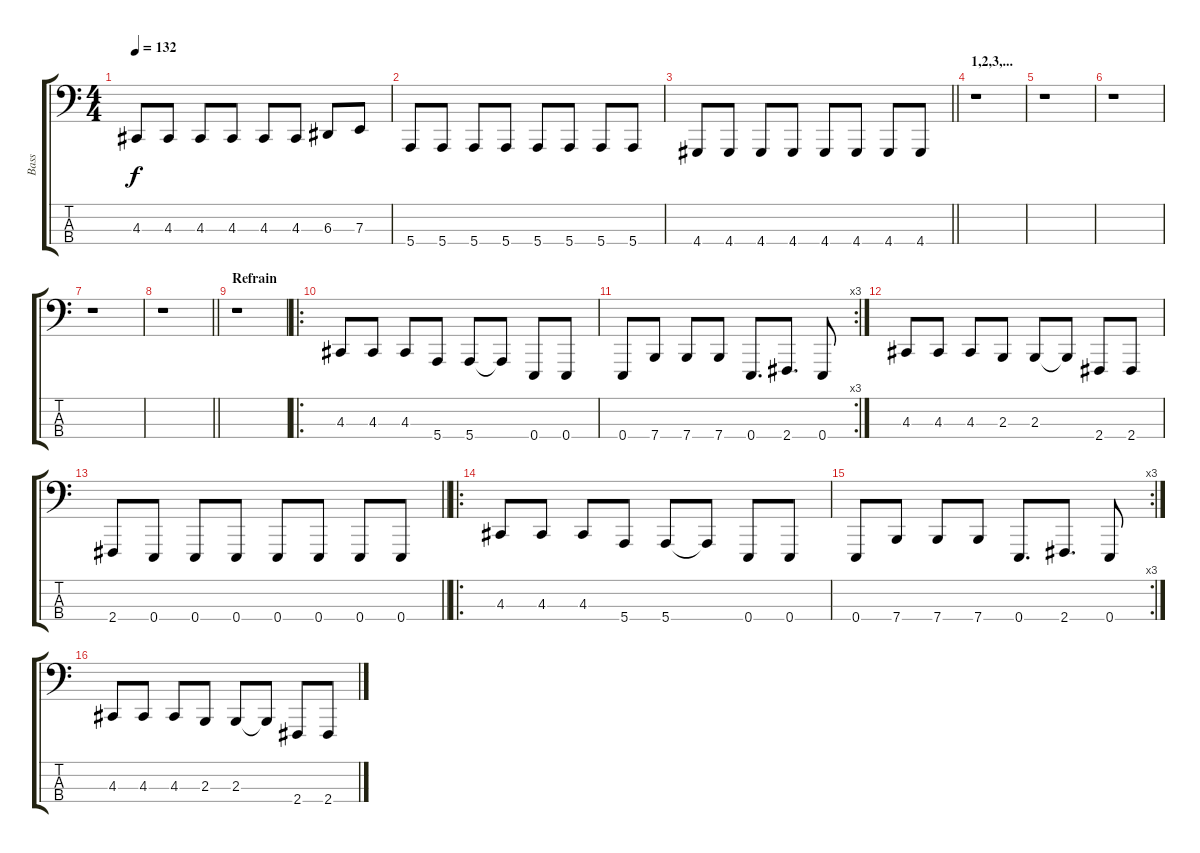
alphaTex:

\track ("Bass" "Bass") {instrument lead2sawtooth}
\staff {score tabs}
\tuning (G2 D2 A1 E1) {hide}
\ts (4 4)
\tempo 132
\clef f4
\ks c
4.3.8{dy f} 4.3.8 4.3.8 4.3.8 4.3.8 4.3.8 6.3.8 7.3.8 |
5.4.8 5.4.8 5.4.8 5.4.8 5.4.8 5.4.8 5.4.8 5.4.8 |
\barLineRight lightlight
4.4.8 4.4.8 4.4.8 4.4.8 4.4.8 4.4.8 4.4.8 4.4.8 |
\section ("" "1,2,3,...")
r.1 |
r.1 |
r.1 |
r.1 |
\barLineRight lightlight
r.1 |
\section ("" "Refrain")
r.1 |
\ro
4.3.8 4.3.8 4.3.8 5.4.8 5.4.8 5.4{t}.8 0.4.8 0.4.8 |
\rc 3
0.4.8 7.4.8 7.4.8 7.4.8 0.4.8{d} 2.4.8{d} 0.4.8 |
4.3.8 4.3.8 4.3.8 2.3.8 2.3.8 2.3{t}.8 2.4.8 2.4.8 |
\barLineRight lightlight
2.4.8 0.4.8 0.4.8 0.4.8 0.4.8 0.4.8 0.4.8 0.4.8 |
\ro
4.3.8 4.3.8 4.3.8 5.4.8 5.4.8 5.4{t}.8 0.4.8 0.4.8 |
\rc 3
0.4.8 7.4.8 7.4.8 7.4.8 0.4.8{d} 2.4.8{d} 0.4.8 |
4.3.8 4.3.8 4.3.8 2.3.8 2.3.8 2.3{t}.8 2.4.8 2.4.8
